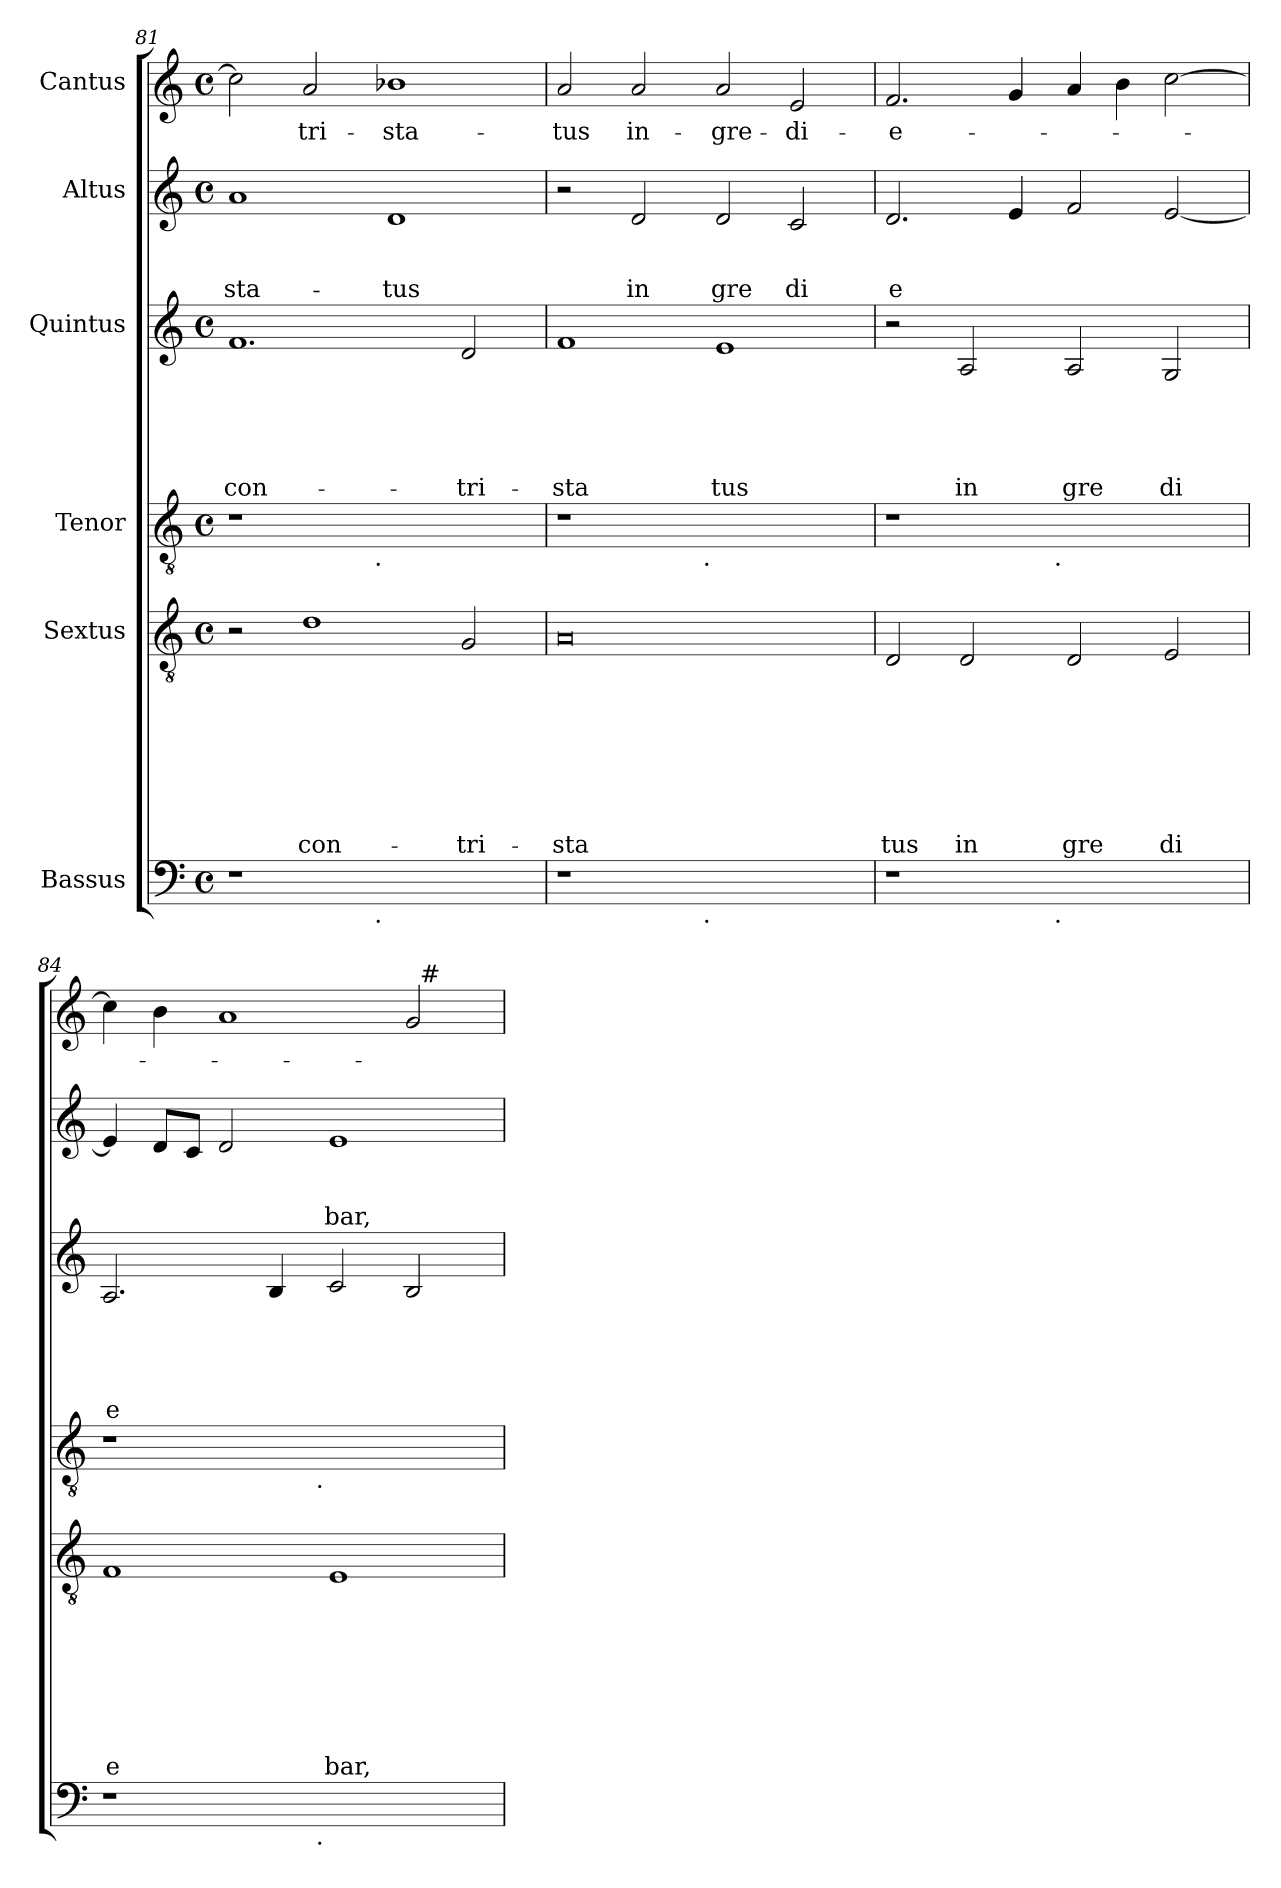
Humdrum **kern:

**kern	**kern	**text	**text	**text	**text	**text	**text	**text	**text	**kern	**kern	**text	**text	**text	**text	**text	**kern	**text	**text	**text	**kern	**text
*part6	*part5	*part5	*part5	*part5	*part5	*part5	*part5	*part5	*part5	*part4	*part3	*part3	*part3	*part3	*part3	*part3	*part2	*part2	*part2	*part2	*part1	*part1
*staff6	*staff5	*staff5	*staff5	*staff5	*staff5	*staff5	*staff5	*staff5	*staff5	*staff4	*staff3	*staff3	*staff3	*staff3	*staff3	*staff3	*staff2	*staff2	*staff2	*staff2	*staff1	*staff1
*I"Bassus	*I"Sextus	*	*	*	*	*	*	*	*	*I"Tenor	*I"Quintus	*	*	*	*	*	*I"Altus	*	*	*	*I"Cantus	*
*clefF4	*clefGv2	*	*	*	*	*	*	*	*	*clefGv2	*clefG2	*	*	*	*	*	*clefG2	*	*	*	*clefG2	*
*k[]	*k[]	*	*	*	*	*	*	*	*	*k[]	*k[]	*	*	*	*	*	*k[]	*	*	*	*k[]	*
*C:	*C:	*	*	*	*	*	*	*	*	*C:	*C:	*	*	*	*	*	*C:	*	*	*	*C:	*
*M4/4	*M4/4	*	*	*	*	*	*	*	*	*M4/4	*M4/4	*	*	*	*	*	*M4/4	*	*	*	*M4/4	*
*met(c)	*met(c)	*	*	*	*	*	*	*	*	*met(c)	*met(c)	*	*	*	*	*	*met(c)	*	*	*	*met(c)	*
=81	=81	=81	=81	=81	=81	=81	=81	=81	=81	=81	=81	=81	=81	=81	=81	=81	=81	=81	=81	=81	=81	=81
!	!	!	!	!	!	!	!	!	!	!	!	!	!	!	!	!LO:LY:b	!	!	!	!LO:LY:b	!	!
*^	*	*	*	*	*	*	*	*	*	*^	*	*	*	*	*	*	*	*	*	*	*	*
1r	2ryy	2r	.	.	.	.	.	.	.	.	1r	2ryy	1.f	.	.	.	.	con-	1a	.	.	-sta-	2cc\]	.
!	!	!	!	!	!	!	!	!	!	!LO:LY:b	!	!	!	!	!	!	!	!	!	!	!	!	!	!LO:LY:b
.	4...ryy	1d	.	.	.	.	.	.	.	con-	.	4...ryy	.	.	.	.	.	.	.	.	.	.	2a/	-tri-
!	!	!	!	!	!	!	!	!	!	!	!	!LO:TX:b:t=.	!	!	!	!	!	!	!	!	!	!	!	!
!	!LO:TX:b:t=.	!	!	!	!	!	!	!	!	!	!	!	!	!	!	!	!	!	!	!	!	!	!	!
.	1ryy	.	.	.	.	.	.	.	.	.	.	1ryy	.	.	.	.	.	.	.	.	.	.	.	.
!	!	!	!	!	!	!	!	!	!	!	!	!	!	!	!	!	!	!	!	!	!	!LO:LY:b	!	!LO:LY:b
1ryy	.	.	.	.	.	.	.	.	.	.	1ryy	.	.	.	.	.	.	.	1d	.	.	-tus	1b-X	-sta-
!	!	!	!	!	!	!	!	!	!	!LO:LY:b	!	!	!	!	!	!	!	!LO:LY:b	!	!	!	!	!	!
.	.	2G/	.	.	.	.	.	.	.	-tri-	.	.	2d/	.	.	.	.	-tri-	.	.	.	.	.	.
.	32ryy	.	.	.	.	.	.	.	.	.	.	32ryy	.	.	.	.	.	.	.	.	.	.	.	.
!!LO:LB:g=z
=82	=82	=82	=82	=82	=82	=82	=82	=82	=82	=82	=82	=82	=82	=82	=82	=82	=82	=82	=82	=82	=82	=82	=82	=82
!	!	!	!	!	!	!	!	!	!	!LO:LY:b	!	!	!	!	!	!	!	!LO:LY:b	!	!	!	!	!	!LO:LY:b
1r	2ryy	0A	.	.	.	.	.	.	.	-sta	1r	2ryy	1f	.	.	.	.	-sta	2r	.	.	.	2a/	-tus
!	!	!	!	!	!	!	!	!	!	!	!	!	!	!	!	!	!	!	!	!	!	!LO:LY:b	!	!LO:LY:b
.	4...ryy	.	.	.	.	.	.	.	.	.	.	4...ryy	.	.	.	.	.	.	2d/	.	.	in	2a/	in-
!	!	!	!	!	!	!	!	!	!	!	!	!LO:TX:b:t=.	!	!	!	!	!	!	!	!	!	!	!	!
!	!LO:TX:b:t=.	!	!	!	!	!	!	!	!	!	!	!	!	!	!	!	!	!	!	!	!	!	!	!
.	1ryy	.	.	.	.	.	.	.	.	.	.	1ryy	.	.	.	.	.	.	.	.	.	.	.	.
!	!	!	!	!	!	!	!	!	!	!	!	!	!	!	!	!	!	!LO:LY:b	!	!	!	!LO:LY:b	!	!LO:LY:b
1ryy	.	.	.	.	.	.	.	.	.	.	1ryy	.	1e	.	.	.	.	tus	2d/	.	.	gre	2a/	-gre-
!	!	!	!	!	!	!	!	!	!	!	!	!	!	!	!	!	!	!	!	!	!	!LO:LY:b	!	!LO:LY:b
.	.	.	.	.	.	.	.	.	.	.	.	.	.	.	.	.	.	.	2c/	.	.	di	2e/	-di-
.	32ryy	.	.	.	.	.	.	.	.	.	.	32ryy	.	.	.	.	.	.	.	.	.	.	.	.
=83	=83	=83	=83	=83	=83	=83	=83	=83	=83	=83	=83	=83	=83	=83	=83	=83	=83	=83	=83	=83	=83	=83	=83	=83
!	!	!	!	!	!	!	!	!	!	!LO:LY:b	!	!	!	!	!	!	!	!	!	!	!	!LO:LY:b	!	!LO:LY:b
1r	2ryy	2D/	.	.	.	.	.	.	.	tus	1r	2ryy	2r	.	.	.	.	.	2.d/	.	.	e	2.f/	-e-
!	!	!	!	!	!	!	!	!	!	!LO:LY:b	!	!	!	!	!	!	!	!LO:LY:b	!	!	!	!	!	!
.	4...ryy	2D/	.	.	.	.	.	.	.	in	.	4...ryy	2A/	.	.	.	.	in	.	.	.	.	.	.
.	.	.	.	.	.	.	.	.	.	.	.	.	.	.	.	.	.	.	4e/	.	.	.	4g/	.
!	!	!	!	!	!	!	!	!	!	!	!	!LO:TX:b:t=.	!	!	!	!	!	!	!	!	!	!	!	!
!	!LO:TX:b:t=.	!	!	!	!	!	!	!	!	!	!	!	!	!	!	!	!	!	!	!	!	!	!	!
.	1ryy	.	.	.	.	.	.	.	.	.	.	1ryy	.	.	.	.	.	.	.	.	.	.	.	.
!	!	!	!	!	!	!	!	!	!	!LO:LY:b	!	!	!	!	!	!	!	!LO:LY:b	!	!	!	!	!	!
1ryy	.	2D/	.	.	.	.	.	.	.	gre	1ryy	.	2A/	.	.	.	.	gre	2f/	.	.	.	4a/	.
.	.	.	.	.	.	.	.	.	.	.	.	.	.	.	.	.	.	.	.	.	.	.	4b\	.
!	!	!	!	!	!	!	!	!	!	!LO:LY:b	!	!	!	!	!	!	!	!LO:LY:b	!	!	!	!	!	!
.	.	2E/	.	.	.	.	.	.	.	di	.	.	2G/	.	.	.	.	di	[<2e/	.	.	.	[>2cc\	.
.	32ryy	.	.	.	.	.	.	.	.	.	.	32ryy	.	.	.	.	.	.	.	.	.	.	.	.
=84	=84	=84	=84	=84	=84	=84	=84	=84	=84	=84	=84	=84	=84	=84	=84	=84	=84	=84	=84	=84	=84	=84	=84	=84
!	!	!	!	!	!	!	!	!	!	!LO:LY:b	!	!	!	!	!	!	!	!LO:LY:b	!	!	!	!	!	!
*	*	*	*	*	*	*	*	*	*	*	*	*	*	*	*	*	*	*	*	*	*	*	*^	*
1r	2ryy	1F	.	.	.	.	.	.	.	e	1r	2ryy	2.A/	.	.	.	.	e	4e/]	.	.	.	4cc\]	1ryy	.
.	.	.	.	.	.	.	.	.	.	.	.	.	.	.	.	.	.	.	8d/L	.	.	.	4b\	.	.
.	.	.	.	.	.	.	.	.	.	.	.	.	.	.	.	.	.	.	8c/J	.	.	.	.	.	.
.	4...ryy	.	.	.	.	.	.	.	.	.	.	4...ryy	.	.	.	.	.	.	2d/	.	.	.	1a	.	.
.	.	.	.	.	.	.	.	.	.	.	.	.	4B/	.	.	.	.	.	.	.	.	.	.	.	.
!	!	!	!	!	!	!	!	!	!	!	!	!LO:TX:b:t=.	!	!	!	!	!	!	!	!	!	!	!	!	!
!	!LO:TX:b:t=.	!	!	!	!	!	!	!	!	!	!	!	!	!	!	!	!	!	!	!	!	!	!	!	!
.	1ryy	.	.	.	.	.	.	.	.	.	.	1ryy	.	.	.	.	.	.	.	.	.	.	.	.	.
!	!	!	!	!	!	!	!	!	!	!LO:LY:b	!	!	!	!	!	!	!	!	!	!	!	!LO:LY:b	!	!	!
1ryy	.	1E	.	.	.	.	.	.	.	bar,	1ryy	.	2c/	.	.	.	.	.	1e	.	.	bar,	.	2ryy	.
.	.	.	.	.	.	.	.	.	.	.	.	.	2B/	.	.	.	.	.	.	.	.	.	2g/	32ryy	.
!	!	!	!	!	!	!	!	!	!	!	!	!	!	!	!	!	!	!	!	!	!	!	!	!LO:TX:a:t=#	!
.	.	.	.	.	.	.	.	.	.	.	.	.	.	.	.	.	.	.	.	.	.	.	.	4...ryy	.
.	32ryy	.	.	.	.	.	.	.	.	.	.	32ryy	.	.	.	.	.	.	.	.	.	.	.	.	.
*v	*v	*	*	*	*	*	*	*	*	*	*v	*v	*	*	*	*	*	*	*	*	*	*	*v	*v	*
=	=	=	=	=	=	=	=	=	=	=	=	=	=	=	=	=	=	=	=	=	=	=
*-	*-	*-	*-	*-	*-	*-	*-	*-	*-	*-	*-	*-	*-	*-	*-	*-	*-	*-	*-	*-	*-	*-
